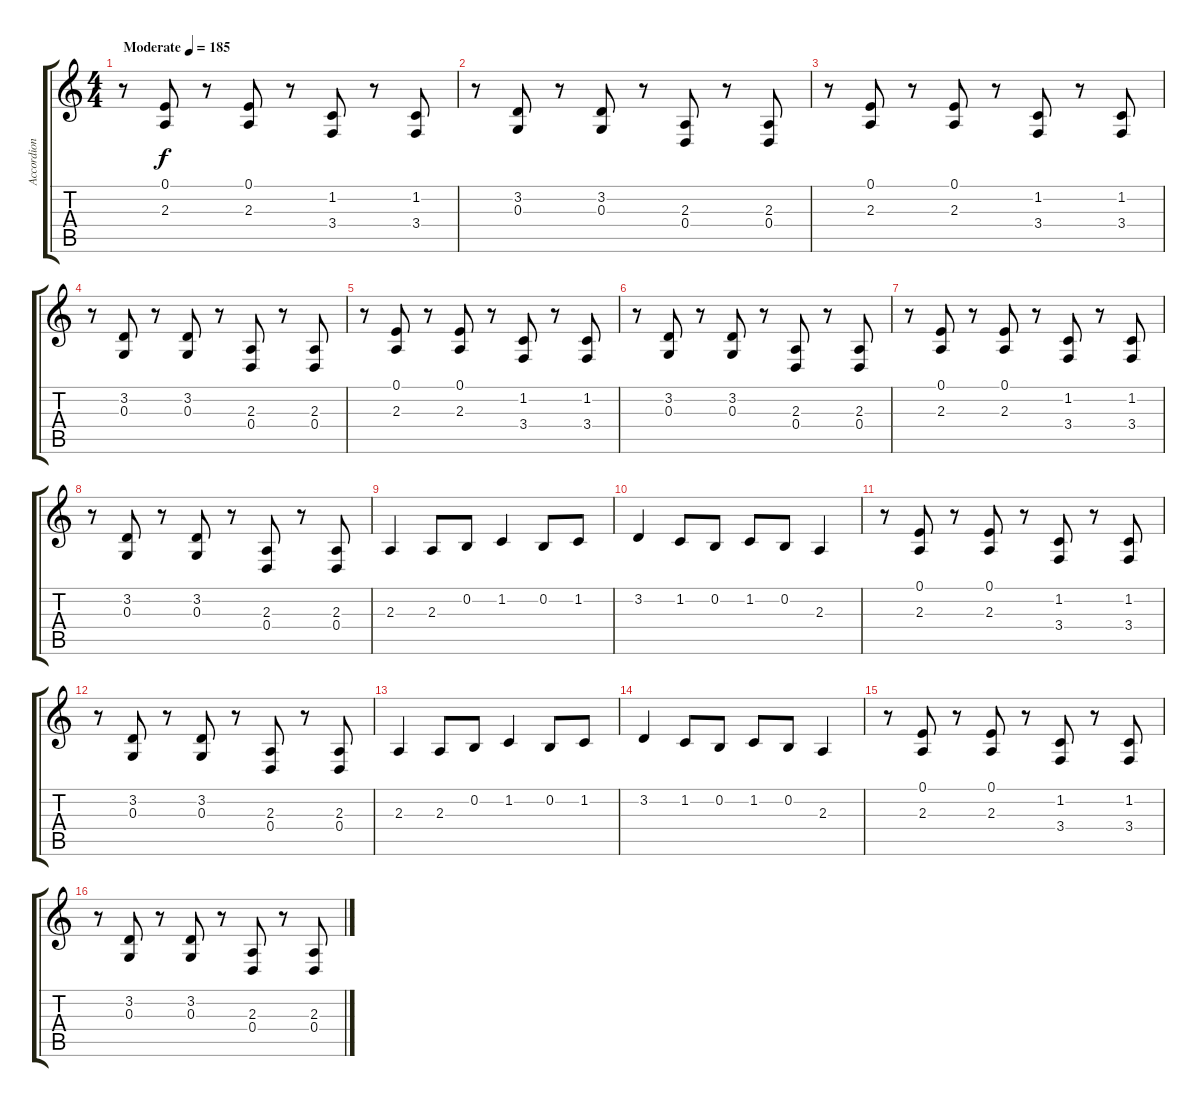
\track ("Accordion" "Accordion") {instrument accordion}
\staff {score tabs}
\tuning (E4 B3 G3 D3 A2 E2) {hide}
\ts (4 4)
\tempo (185 "Moderate")
\clef g2
\ks c
r.8{dy f instrument accordion} (0.1 2.3).8 r.8 (0.1 2.3).8 r.8 (1.2 3.4).8 r.8 (1.2 3.4).8 |
r.8 (3.2 0.3).8 r.8 (3.2 0.3).8 r.8 (2.3 0.4).8 r.8 (2.3 0.4).8 |
r.8 (0.1 2.3).8 r.8 (0.1 2.3).8 r.8 (1.2 3.4).8 r.8 (1.2 3.4).8 |
r.8 (3.2 0.3).8 r.8 (3.2 0.3).8 r.8 (2.3 0.4).8 r.8 (2.3 0.4).8 |
r.8 (0.1 2.3).8 r.8 (0.1 2.3).8 r.8 (1.2 3.4).8 r.8 (1.2 3.4).8 |
r.8 (3.2 0.3).8 r.8 (3.2 0.3).8 r.8 (2.3 0.4).8 r.8 (2.3 0.4).8 |
r.8 (0.1 2.3).8 r.8 (0.1 2.3).8 r.8 (1.2 3.4).8 r.8 (1.2 3.4).8 |
r.8 (3.2 0.3).8 r.8 (3.2 0.3).8 r.8 (2.3 0.4).8 r.8 (2.3 0.4).8 |
2.3.4 2.3.8 0.2.8 1.2.4 0.2.8 1.2.8 |
3.2.4 1.2.8 0.2.8 1.2.8 0.2.8 2.3.4 |
r.8 (0.1 2.3).8 r.8 (0.1 2.3).8 r.8 (1.2 3.4).8 r.8 (1.2 3.4).8 |
r.8 (3.2 0.3).8 r.8 (3.2 0.3).8 r.8 (2.3 0.4).8 r.8 (2.3 0.4).8 |
2.3.4 2.3.8 0.2.8 1.2.4 0.2.8 1.2.8 |
3.2.4 1.2.8 0.2.8 1.2.8 0.2.8 2.3.4 |
r.8 (0.1 2.3).8 r.8 (0.1 2.3).8 r.8 (1.2 3.4).8 r.8 (1.2 3.4).8 |
r.8 (3.2 0.3).8 r.8 (3.2 0.3).8 r.8 (2.3 0.4).8 r.8 (2.3 0.4).8
